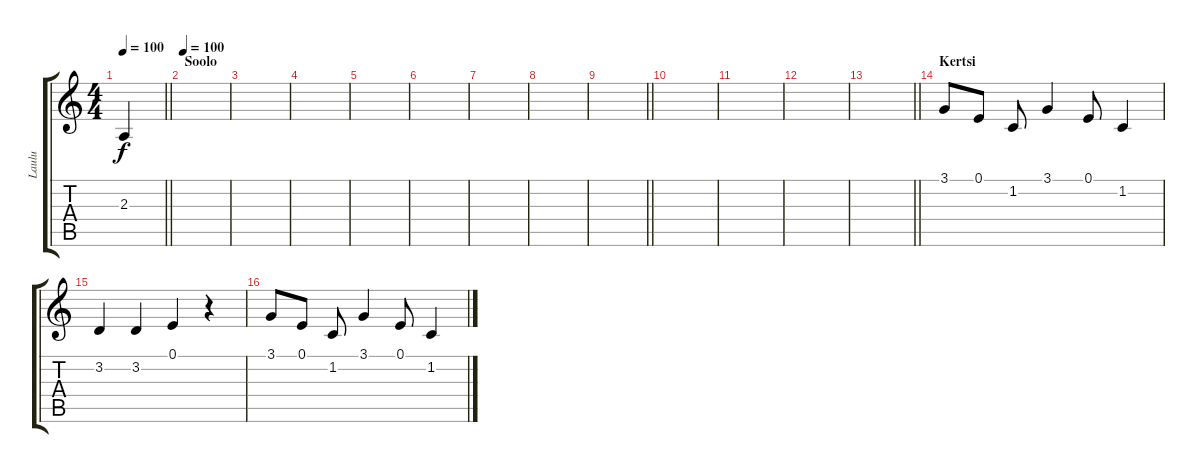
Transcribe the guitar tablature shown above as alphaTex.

\track ("Laulu" "Laulu") {instrument lead6voice}
\staff {score tabs}
\tuning (E4 B3 G3 D3 A2 E2) {hide}
\ts (4 4)
\tempo 100
\clef g2
\barLineRight lightlight
\ks c
2.3{t}.4{dy f} |
\section ("" "Soolo")
\tempo 100
|
|
|
|
|
|
|
\barLineRight lightlight
|
|
|
|
\barLineRight lightlight
|
\section ("" "Kertsi")
3.1.8 0.1.8 1.2.8 3.1.4 0.1.8 1.2.4 |
3.2.4 3.2.4 0.1.4 r.4 |
3.1.8 0.1.8 1.2.8 3.1.4 0.1.8 1.2.4
